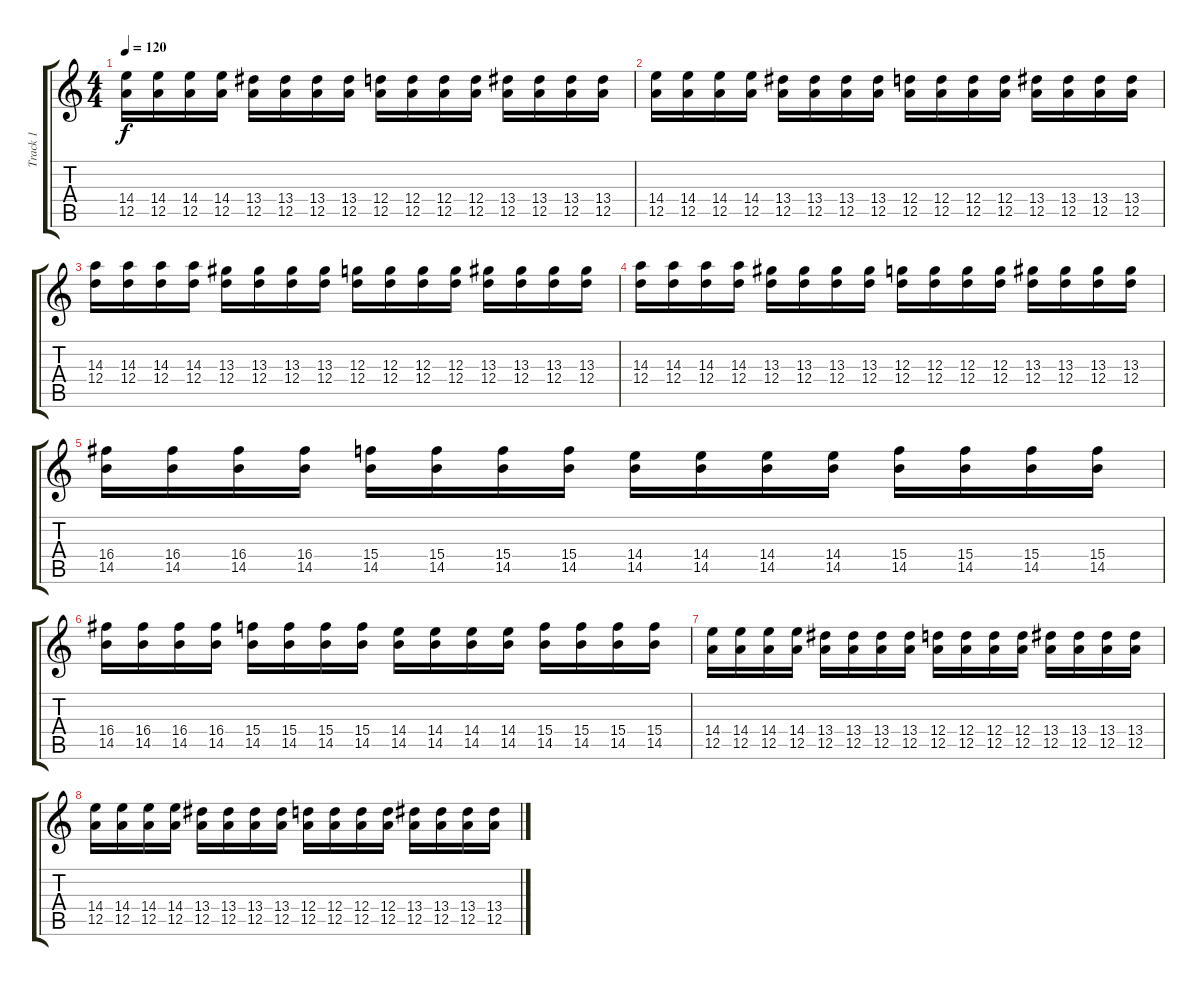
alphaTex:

\track ("Track 1" "Track 1") {instrument distortionguitar}
\staff {score tabs}
\tuning (E4 B3 G3 D3 A2 E2) {hide}
\ts (4 4)
\tempo 120
\clef g2
\ks c
(14.4 12.5).16{dy f instrument distortionguitar} (14.4 12.5).16 (14.4 12.5).16 (14.4 12.5).16 (13.4 12.5).16 (13.4 12.5).16 (13.4 12.5).16 (13.4 12.5).16 (12.4 12.5).16 (12.4 12.5).16 (12.4 12.5).16 (12.4 12.5).16 (13.4 12.5).16 (13.4 12.5).16 (13.4 12.5).16 (13.4 12.5).16 |
(14.4 12.5).16 (14.4 12.5).16 (14.4 12.5).16 (14.4 12.5).16 (13.4 12.5).16 (13.4 12.5).16 (13.4 12.5).16 (13.4 12.5).16 (12.4 12.5).16 (12.4 12.5).16 (12.4 12.5).16 (12.4 12.5).16 (13.4 12.5).16 (13.4 12.5).16 (13.4 12.5).16 (13.4 12.5).16 |
(14.3 12.4).16 (14.3 12.4).16 (14.3 12.4).16 (14.3 12.4).16 (13.3 12.4).16 (13.3 12.4).16 (13.3 12.4).16 (13.3 12.4).16 (12.3 12.4).16 (12.3 12.4).16 (12.3 12.4).16 (12.3 12.4).16 (13.3 12.4).16 (13.3 12.4).16 (13.3 12.4).16 (13.3 12.4).16 |
(14.3 12.4).16 (14.3 12.4).16 (14.3 12.4).16 (14.3 12.4).16 (13.3 12.4).16 (13.3 12.4).16 (13.3 12.4).16 (13.3 12.4).16 (12.3 12.4).16 (12.3 12.4).16 (12.3 12.4).16 (12.3 12.4).16 (13.3 12.4).16 (13.3 12.4).16 (13.3 12.4).16 (13.3 12.4).16 |
(16.4 14.5).16 (16.4 14.5).16 (16.4 14.5).16 (16.4 14.5).16 (15.4 14.5).16 (15.4 14.5).16 (15.4 14.5).16 (15.4 14.5).16 (14.4 14.5).16 (14.4 14.5).16 (14.4 14.5).16 (14.4 14.5).16 (15.4 14.5).16 (15.4 14.5).16 (15.4 14.5).16 (15.4 14.5).16 |
(16.4 14.5).16 (16.4 14.5).16 (16.4 14.5).16 (16.4 14.5).16 (15.4 14.5).16 (15.4 14.5).16 (15.4 14.5).16 (15.4 14.5).16 (14.4 14.5).16 (14.4 14.5).16 (14.4 14.5).16 (14.4 14.5).16 (15.4 14.5).16 (15.4 14.5).16 (15.4 14.5).16 (15.4 14.5).16 |
(14.4 12.5).16 (14.4 12.5).16 (14.4 12.5).16 (14.4 12.5).16 (13.4 12.5).16 (13.4 12.5).16 (13.4 12.5).16 (13.4 12.5).16 (12.4 12.5).16 (12.4 12.5).16 (12.4 12.5).16 (12.4 12.5).16 (13.4 12.5).16 (13.4 12.5).16 (13.4 12.5).16 (13.4 12.5).16 |
(14.4 12.5).16 (14.4 12.5).16 (14.4 12.5).16 (14.4 12.5).16 (13.4 12.5).16 (13.4 12.5).16 (13.4 12.5).16 (13.4 12.5).16 (12.4 12.5).16 (12.4 12.5).16 (12.4 12.5).16 (12.4 12.5).16 (13.4 12.5).16 (13.4 12.5).16 (13.4 12.5).16 (13.4 12.5).16
